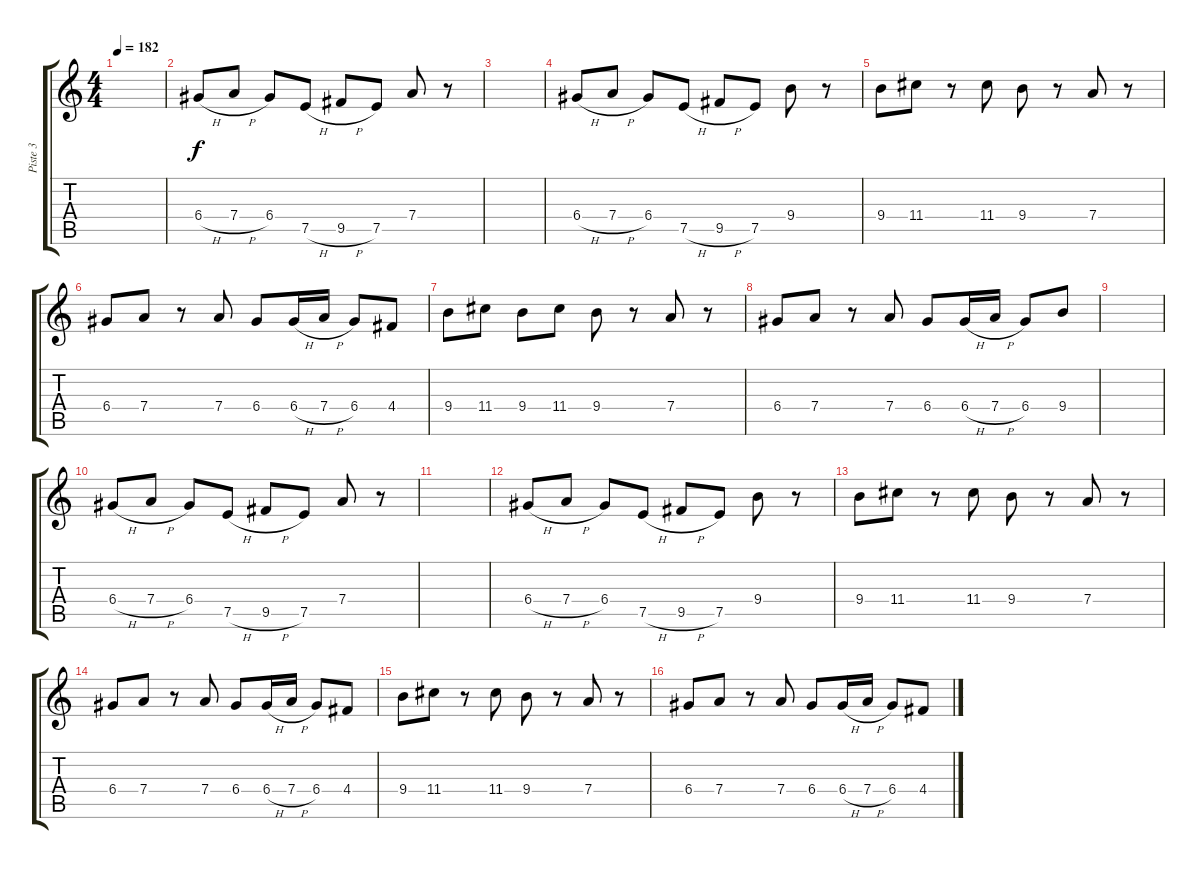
\track ("Piste 3" "Piste 3") {instrument distortionguitar}
\staff {score tabs}
\tuning (E4 B3 G3 D3 A2 D2) {hide}
\ts (4 4)
\tempo 182
\clef g2
\ks c
|
6.4{h}.8 7.4{h}.8 6.4.8 7.5{h}.8 9.5{h}.8 7.5.8 7.4.8 r.8 |
|
6.4{h}.8 7.4{h}.8 6.4.8 7.5{h}.8 9.5{h}.8 7.5.8 9.4.8 r.8 |
9.4.8 11.4.8 r.8 11.4.8 9.4.8 r.8 7.4.8 r.8 |
6.4.8 7.4.8 r.8 7.4.8 6.4.8 6.4{h}.16 7.4{h}.16 6.4.8 4.4.8 |
9.4.8 11.4.8 9.4.8 11.4.8 9.4.8 r.8 7.4.8 r.8 |
6.4.8 7.4.8 r.8 7.4.8 6.4.8 6.4{h}.16 7.4{h}.16 6.4.8 9.4.8 |
|
6.4{h}.8 7.4{h}.8 6.4.8 7.5{h}.8 9.5{h}.8 7.5.8 7.4.8 r.8 |
|
6.4{h}.8 7.4{h}.8 6.4.8 7.5{h}.8 9.5{h}.8 7.5.8 9.4.8 r.8 |
9.4.8 11.4.8 r.8 11.4.8 9.4.8 r.8 7.4.8 r.8 |
6.4.8 7.4.8 r.8 7.4.8 6.4.8 6.4{h}.16 7.4{h}.16 6.4.8 4.4.8 |
9.4.8 11.4.8 r.8 11.4.8 9.4.8 r.8 7.4.8 r.8 |
6.4.8 7.4.8 r.8 7.4.8 6.4.8 6.4{h}.16 7.4{h}.16 6.4.8 4.4.8
